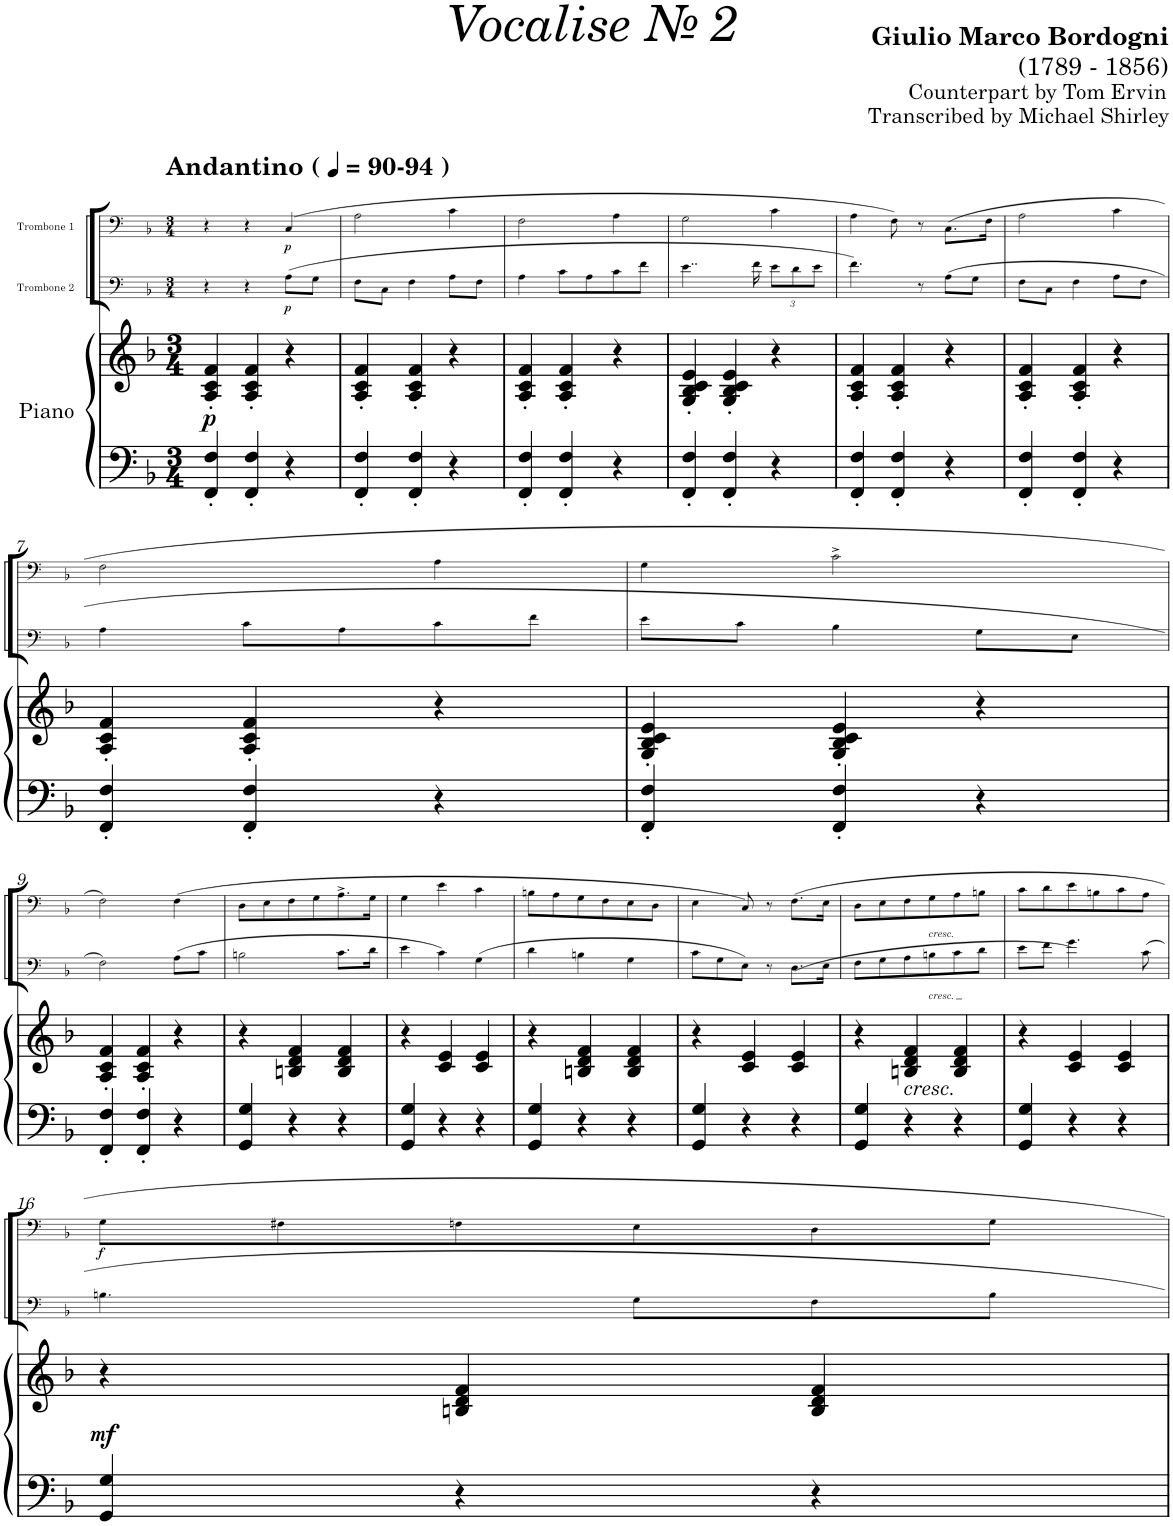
**kern	**kern	**dynam	**kern	**dynam	**kern	**dynam
*part3	*part3	*part3	*part2	*part2	*part1	*part1
*staff4	*staff3	*staff3/4	*staff2	*staff2	*staff1	*staff1
*I"Piano	*	*	*I"Trombone 2	*	*I"Trombone 1	*
*I'Pno	*	*	*I'Trb	*	*I'Trb	*
*	*	*	*stria5	*	*stria5	*
*clefF4	*clefG2	*	*clefF4	*	*clefF4	*
*k[b-]	*k[b-]	*	*k[b-]	*	*k[b-]	*
*M3/4	*M3/4	*	*M3/4	*	*M3/4	*
*MM90	*MM90	*	*MM90	*	*MM90	*
=1	=1	=1	=1	=1	=1	=1
!	!	!	!	!	!LO:TX:a:B:t=Andantino (	!
!	!	!	!	!	!LO:TX:a:B:t=-94 )	!
!	!	!LO:DY:b	!	!	!	!
4FF/' 4F/'	4A/' 4c/' 4f/'	p	4r	.	4r	.
4FF/' 4F/'	4A/' 4c/' 4f/'	.	4r	.	4r	.
!	!	!	!	!LO:DY:b	!	!LO:DY:b
4r	4r	.	(8A\L	p	(4C/	p
.	.	.	8G\J	.	.	.
=2	=2	=2	=2	=2	=2	=2
4FF/' 4F/'	4A/' 4c/' 4f/'	.	8F\L	.	2A\	.
.	.	.	8C\J	.	.	.
4FF/' 4F/'	4A/' 4c/' 4f/'	.	4F\	.	.	.
4r	4r	.	8A\L	.	4c\	.
.	.	.	8F\J	.	.	.
=3	=3	=3	=3	=3	=3	=3
4FF/' 4F/'	4A/' 4c/' 4f/'	.	4A\	.	2F\	.
4FF/' 4F/'	4A/' 4c/' 4f/'	.	8c\L	.	.	.
.	.	.	8A\	.	.	.
4r	4r	.	8c\	.	4A\	.
.	.	.	8f\J	.	.	.
=4	=4	=4	=4	=4	=4	=4
4FF/' 4F/'	4G/' 4B-/' 4c/' 4e/'	.	4..e\	.	2G\	.
4FF/' 4F/'	4G/' 4B-/' 4c/' 4e/'	.	.	.	.	.
.	.	.	16f\	.	.	.
*	*	*	*Xbrackettup	*	*	*
4r	4r	.	12e\L	.	4c\	.
.	.	.	12d\	.	.	.
.	.	.	12e\J	.	.	.
=5	=5	=5	=5	=5	=5	=5
4FF/' 4F/'	4A/' 4c/' 4f/'	.	4.f\)	.	4A\	.
4FF/' 4F/'	4A/' 4c/' 4f/'	.	.	.	8F\)	.
.	.	.	8r	.	8r	.
4r	4r	.	(8A\L	.	(8.C\L	.
.	.	.	8G\J	.	.	.
.	.	.	.	.	16F\Jk	.
=6	=6	=6	=6	=6	=6	=6
4FF/' 4F/'	4A/' 4c/' 4f/'	.	8F\L	.	2A\	.
.	.	.	8C\J	.	.	.
4FF/' 4F/'	4A/' 4c/' 4f/'	.	4F\	.	.	.
4r	4r	.	8A\L	.	4c\	.
.	.	.	8F\J	.	.	.
!!LO:LB:g=z
=7	=7	=7	=7	=7	=7	=7
4FF/' 4F/'	4A/' 4c/' 4f/'	.	4A\	.	2F\	.
4FF/' 4F/'	4A/' 4c/' 4f/'	.	8c\L	.	.	.
.	.	.	8A\	.	.	.
4r	4r	.	8c\	.	4A\	.
.	.	.	8f\J	.	.	.
=8	=8	=8	=8	=8	=8	=8
4FF/' 4F/'	4G/' 4B-/' 4c/' 4e/'	.	8e\L	.	4G\	.
.	.	.	8c\J	.	.	.
4FF/' 4F/'	4G/' 4B-/' 4c/' 4e/'	.	4B-\	.	2c^\	.
4r	4r	.	8G\L	.	.	.
.	.	.	8E\J	.	.	.
!!LO:LB:g=z
=9	=9	=9	=9	=9	=9	=9
4FF/' 4F/'	4A/' 4c/' 4f/'	.	2F\)	.	2F\)	.
4FF/' 4F/'	4A/' 4c/' 4f/'	.	.	.	.	.
4r	4r	.	(8A\L	.	(4F\	.
.	.	.	8c\J	.	.	.
=10	=10	=10	=10	=10	=10	=10
4GG/ 4G/	4r	.	2Bn\	.	8D\L	.
.	.	.	.	.	8E\	.
4r	4Bn/ 4d/ 4f/	.	.	.	8F\	.
.	.	.	.	.	8G\	.
4r	4B/ 4d/ 4f/	.	8.c\L	.	8.A^\	.
.	.	.	16d\Jk	.	16G\Jk	.
=11	=11	=11	=11	=11	=11	=11
4GG/ 4G/	4r	.	4e\	.	4G\	.
4r	4c/ 4e/	.	4c\)	.	4e\	.
4r	4c/ 4e/	.	(4G\	.	4c\	.
=12	=12	=12	=12	=12	=12	=12
4GG/ 4G/	4r	.	4d\	.	8Bn\L	.
.	.	.	.	.	8A\	.
4r	4Bn/ 4d/ 4f/	.	4Bn\	.	8G\	.
.	.	.	.	.	8F\	.
4r	4B/ 4d/ 4f/	.	4G\	.	8E\	.
.	.	.	.	.	8D\J	.
=13	=13	=13	=13	=13	=13	=13
4GG/ 4G/	4r	.	8c\L	.	4E\	.
.	.	.	8G\	.	.	.
4r	4c/ 4e/	.	8E\J)	.	8C/)	.
.	.	.	8r	.	8r	.
4r	4c/ 4e/	.	(8.D\L	.	8.F\L	.
.	.	.	16E\Jk	.	16E\Jk	.
=14	=14	=14	=14	=14	=14	=14
4GG/ 4G/	4r	.	8F\L	.	8D\L	.
.	.	.	8G\	.	8E\	.
!	!LO:TX:b:i:t=cresc.	!	!	!	!	!
4r	4Bn/ 4d/ 4f/	.	8A\	.	8F\	.
!	!	!	!	!	!LO:TX:b:i:t=cresc.	!
!	!	!	!LO:TX:b:i:t=cresc.	!	!	!
.	.	.	8Bn\	.	8G\	.
4r	4B/ 4d/ 4f/	.	8c\	.	8A\	.
.	.	.	8d\J	.	8Bn\J	.
=15	=15	=15	=15	=15	=15	=15
4GG/ 4G/	4r	.	8e\L	.	8c\L	.
.	.	.	8f\J	.	8d\	.
4r	4c/ 4e/	.	4.g\)	.	8e\	.
.	.	.	.	.	8Bn\	.
4r	4c/ 4e/	.	.	.	8c\	.
.	.	.	8c\	.	8A\J	.
!!LO:LB:g=z
=16	=16	=16	=16	=16	=16	=16
!	!	!LO:DY:b	!	!	!	!LO:DY:b
4GG/ 4G/	4r	mf	4.Bn\	.	8G\L	f
.	.	.	.	.	8F#X\	.
4r	4Bn/ 4d/ 4f/	.	.	.	8Fn\	.
.	.	.	8G\L	.	8E\	.
4r	4B/ 4d/ 4f/	.	8F\	.	8D\	.
.	.	.	8B\J	.	8G\J	.
=	=	=	=	=	=	=
*-	*-	*-	*-	*-	*-	*-
